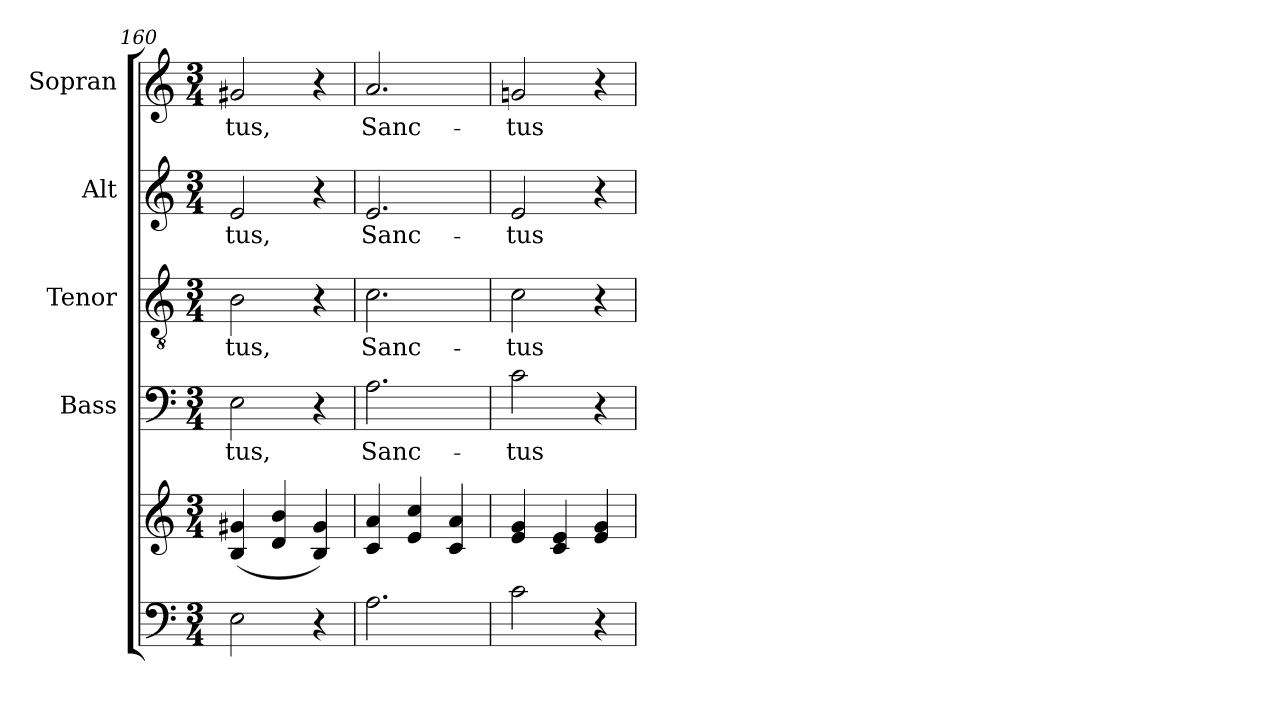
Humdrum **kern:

**kern	**kern	**kern	**text	**kern	**text	**kern	**text	**kern	**text
*part5	*part5	*part4	*part4	*part3	*part3	*part2	*part2	*part1	*part1
*staff6	*staff5	*staff4	*staff4	*staff3	*staff3	*staff2	*staff2	*staff1	*staff1
*	*	*I"Bass	*	*I"Tenor	*	*I"Alt	*	*I"Sopran	*
*	*	*I'B.	*	*I'T.	*	*I'A.	*	*I'S.	*
*clefF4	*clefG2	*clefF4	*	*clefGv2	*	*clefG2	*	*clefG2	*
*k[]	*k[]	*k[]	*	*k[]	*	*k[]	*	*k[]	*
*C:	*C:	*C:	*	*C:	*	*C:	*	*C:	*
*M3/4	*M3/4	*M3/4	*	*M3/4	*	*M3/4	*	*M3/4	*
=160	=160	=160	=160	=160	=160	=160	=160	=160	=160
!	!	!	!LO:LY:b	!	!LO:LY:b	!	!LO:LY:b	!	!LO:LY:b
2E\	(<4B/ 4g#X/	2E\	-tus,	2B\	-tus,	2e/	-tus,	2g#X/	-tus,
.	4d/ 4b/	.	.	.	.	.	.	.	.
4r	4B/ 4g#/)	4r	.	4r	.	4r	.	4r	.
=161	=161	=161	=161	=161	=161	=161	=161	=161	=161
!	!	!	!LO:LY:b	!	!LO:LY:b	!	!LO:LY:b	!	!LO:LY:b
2.A\	4c/ 4a/	2.A\	Sanc-	2.c\	Sanc-	2.e/	Sanc-	2.a/	Sanc-
.	4e/ 4cc/	.	.	.	.	.	.	.	.
.	4c/ 4a/	.	.	.	.	.	.	.	.
=162	=162	=162	=162	=162	=162	=162	=162	=162	=162
!	!	!	!LO:LY:b	!	!LO:LY:b	!	!LO:LY:b	!	!LO:LY:b
2c\	4e/ 4g/	2c\	-tus	2c\	-tus	2e/	-tus	2gn/	-tus
.	4c/ 4e/	.	.	.	.	.	.	.	.
4r	4e/ 4g/	4r	.	4r	.	4r	.	4r	.
=	=	=	=	=	=	=	=	=	=
*-	*-	*-	*-	*-	*-	*-	*-	*-	*-
